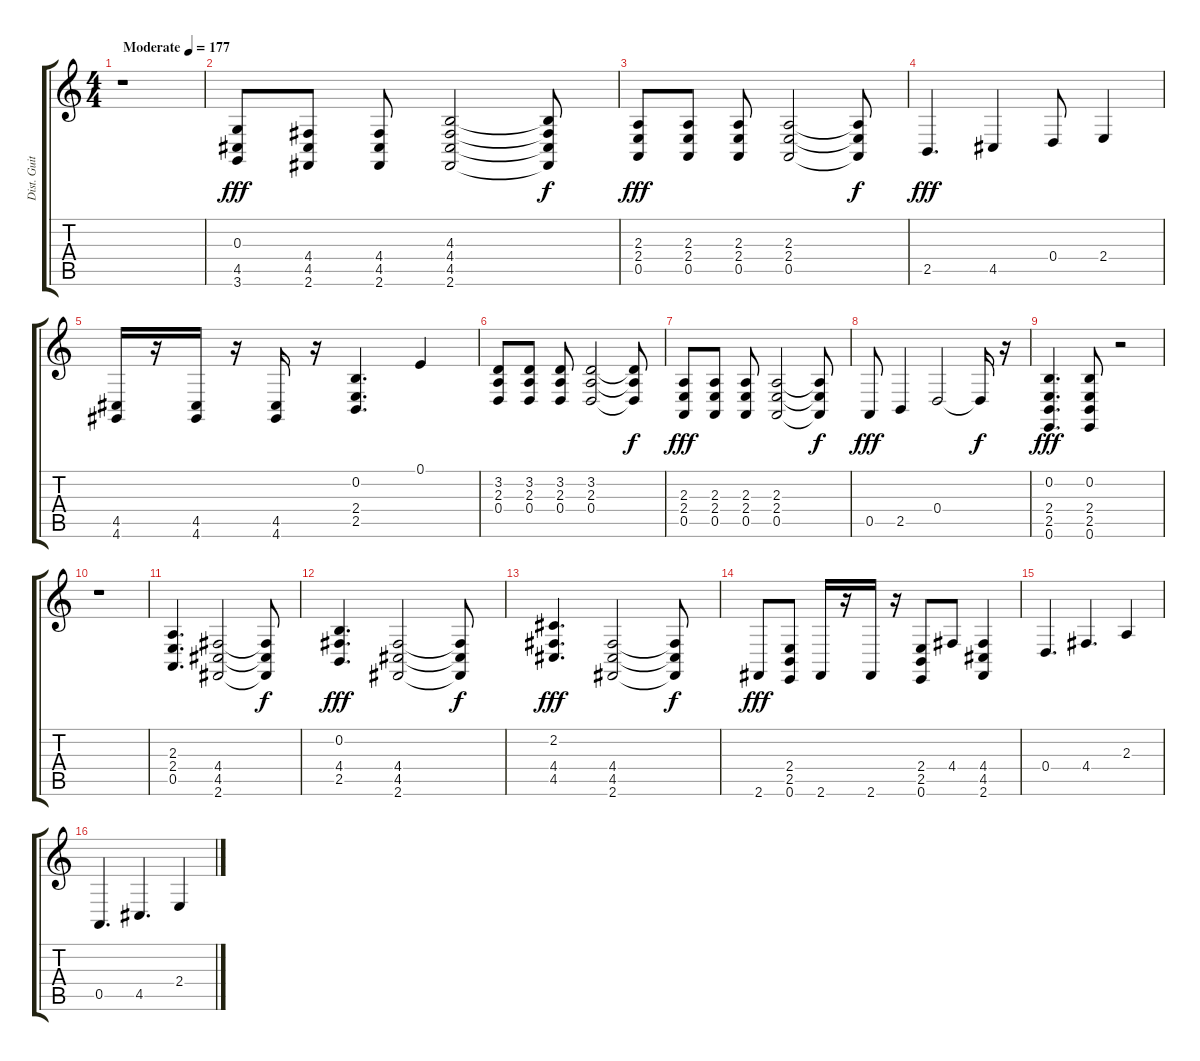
\track ("Dist. Guitar 4" "Dist. Guit") {instrument lead8bassandlead}
\staff {score tabs}
\tuning (E4 B3 G3 D3 A2 E2) {hide}
\ts (4 4)
\tempo (177 "Moderate")
\clef g2
\ks c
r.1{dy fff instrument lead8bassandlead} |
(0.3 4.5 3.6).8 (4.4 4.5 2.6).8 (4.4 4.5 2.6).8 (4.3 4.4 4.5 2.6).2 (4.3{t} 4.4{t} 4.5{t} 2.6{t}).8{dy f} |
(2.3 2.4 0.5).8{dy fff} (2.3 2.4 0.5).8 (2.3 2.4 0.5).8 (2.3 2.4 0.5).2 (2.3{t} 2.4{t} 0.5{t}).8{dy f} |
2.5.4{d dy fff} 4.5.4 0.4.8 2.4.4 |
(4.5 4.6).16 r.16 (4.5 4.6).16 r.16 (4.5 4.6).16 r.16 (0.2 2.4 2.5).4{d} 0.1.4 |
(3.2 2.3 0.4).8 (3.2 2.3 0.4).8 (3.2 2.3 0.4).8 (3.2 2.3 0.4).2 (3.2{t} 2.3{t} 0.4{t}).8{dy f} |
(2.3 2.4 0.5).8{dy fff} (2.3 2.4 0.5).8 (2.3 2.4 0.5).8 (2.3 2.4 0.5).2 (2.3{t} 2.4{t} 0.5{t}).8{dy f} |
0.5.8{dy fff} 2.5.4 0.4.2 0.4{t}.16{dy f} r.16 |
(0.2 2.4 2.5 0.6).4{d dy fff} (0.2 2.4 2.5 0.6).8 r.2 |
r.1 |
(2.3 2.4 0.5).4{d} (4.4 4.5 2.6).2 (4.4{t} 4.5{t} 2.6{t}).8{dy f} |
(0.2 4.4 2.5).4{d dy fff} (4.4 4.5 2.6).2 (4.4{t} 4.5{t} 2.6{t}).8{dy f} |
(2.2 4.4 4.5).4{d dy fff} (4.4 4.5 2.6).2 (4.4{t} 4.5{t} 2.6{t}).8{dy f} |
2.6.8{dy fff} (2.4 2.5 0.6).8 2.6.16 r.16 2.6.16 r.16 (2.4 2.5 0.6).8 4.4.8 (4.4 4.5 2.6).4 |
0.4.4{d} 4.4.4{d} 2.3.4 |
0.5.4{d} 4.5.4{d} 2.4.4
